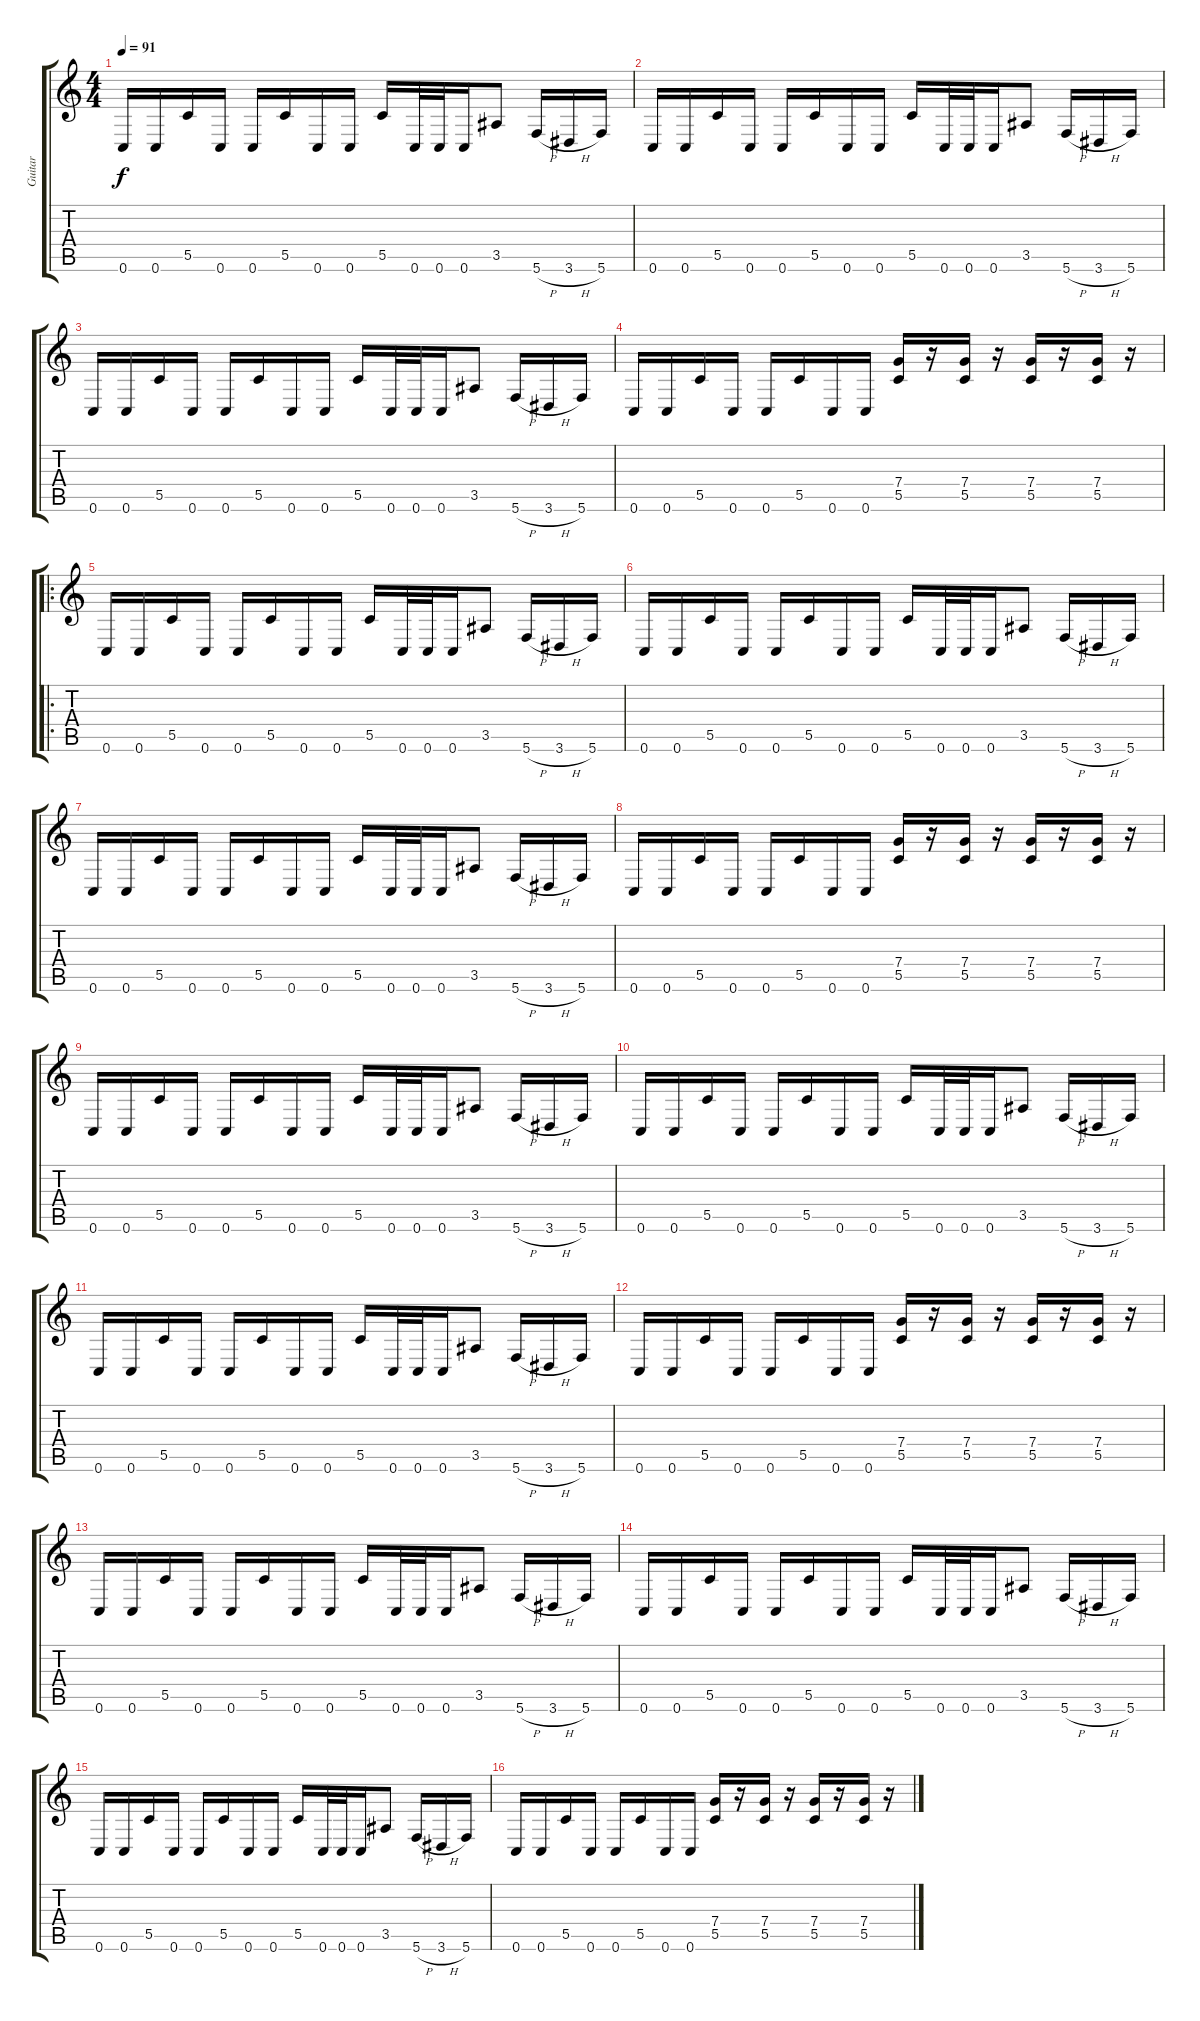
\track ("Guitar" "Guitar") {instrument distortionguitar}
\staff {score tabs}
\tuning (D4 A3 F3 C3 G2 C2) {hide}
\ts (4 4)
\tempo 91
\clef g2
\ks c
0.6.16{dy f instrument distortionguitar} 0.6.16 5.5.16 0.6.16 0.6.16 5.5.16 0.6.16 0.6.16 5.5.16 0.6.32 0.6.32 0.6.16 3.5.8 5.6{h}.16 3.6{h}.16 5.6.16 |
0.6.16 0.6.16 5.5.16 0.6.16 0.6.16 5.5.16 0.6.16 0.6.16 5.5.16 0.6.32 0.6.32 0.6.16 3.5.8 5.6{h}.16 3.6{h}.16 5.6.16 |
0.6.16 0.6.16 5.5.16 0.6.16 0.6.16 5.5.16 0.6.16 0.6.16 5.5.16 0.6.32 0.6.32 0.6.16 3.5.8 5.6{h}.16 3.6{h}.16 5.6.16 |
0.6.16 0.6.16 5.5.16 0.6.16 0.6.16 5.5.16 0.6.16 0.6.16 (7.4 5.5).16 r.16 (7.4 5.5).16 r.16 (7.4 5.5).16 r.16 (7.4 5.5).16 r.16 |
\ro
0.6.16 0.6.16 5.5.16 0.6.16 0.6.16 5.5.16 0.6.16 0.6.16 5.5.16 0.6.32 0.6.32 0.6.16 3.5.8 5.6{h}.16 3.6{h}.16 5.6.16 |
0.6.16 0.6.16 5.5.16 0.6.16 0.6.16 5.5.16 0.6.16 0.6.16 5.5.16 0.6.32 0.6.32 0.6.16 3.5.8 5.6{h}.16 3.6{h}.16 5.6.16 |
0.6.16 0.6.16 5.5.16 0.6.16 0.6.16 5.5.16 0.6.16 0.6.16 5.5.16 0.6.32 0.6.32 0.6.16 3.5.8 5.6{h}.16 3.6{h}.16 5.6.16 |
0.6.16 0.6.16 5.5.16 0.6.16 0.6.16 5.5.16 0.6.16 0.6.16 (7.4 5.5).16 r.16 (7.4 5.5).16 r.16 (7.4 5.5).16 r.16 (7.4 5.5).16 r.16 |
0.6.16 0.6.16 5.5.16 0.6.16 0.6.16 5.5.16 0.6.16 0.6.16 5.5.16 0.6.32 0.6.32 0.6.16 3.5.8 5.6{h}.16 3.6{h}.16 5.6.16 |
0.6.16 0.6.16 5.5.16 0.6.16 0.6.16 5.5.16 0.6.16 0.6.16 5.5.16 0.6.32 0.6.32 0.6.16 3.5.8 5.6{h}.16 3.6{h}.16 5.6.16 |
0.6.16 0.6.16 5.5.16 0.6.16 0.6.16 5.5.16 0.6.16 0.6.16 5.5.16 0.6.32 0.6.32 0.6.16 3.5.8 5.6{h}.16 3.6{h}.16 5.6.16 |
0.6.16 0.6.16 5.5.16 0.6.16 0.6.16 5.5.16 0.6.16 0.6.16 (7.4 5.5).16 r.16 (7.4 5.5).16 r.16 (7.4 5.5).16 r.16 (7.4 5.5).16 r.16 |
0.6.16 0.6.16 5.5.16 0.6.16 0.6.16 5.5.16 0.6.16 0.6.16 5.5.16 0.6.32 0.6.32 0.6.16 3.5.8 5.6{h}.16 3.6{h}.16 5.6.16 |
0.6.16 0.6.16 5.5.16 0.6.16 0.6.16 5.5.16 0.6.16 0.6.16 5.5.16 0.6.32 0.6.32 0.6.16 3.5.8 5.6{h}.16 3.6{h}.16 5.6.16 |
0.6.16 0.6.16 5.5.16 0.6.16 0.6.16 5.5.16 0.6.16 0.6.16 5.5.16 0.6.32 0.6.32 0.6.16 3.5.8 5.6{h}.16 3.6{h}.16 5.6.16 |
0.6.16 0.6.16 5.5.16 0.6.16 0.6.16 5.5.16 0.6.16 0.6.16 (7.4 5.5).16 r.16 (7.4 5.5).16 r.16 (7.4 5.5).16 r.16 (7.4 5.5).16 r.16
